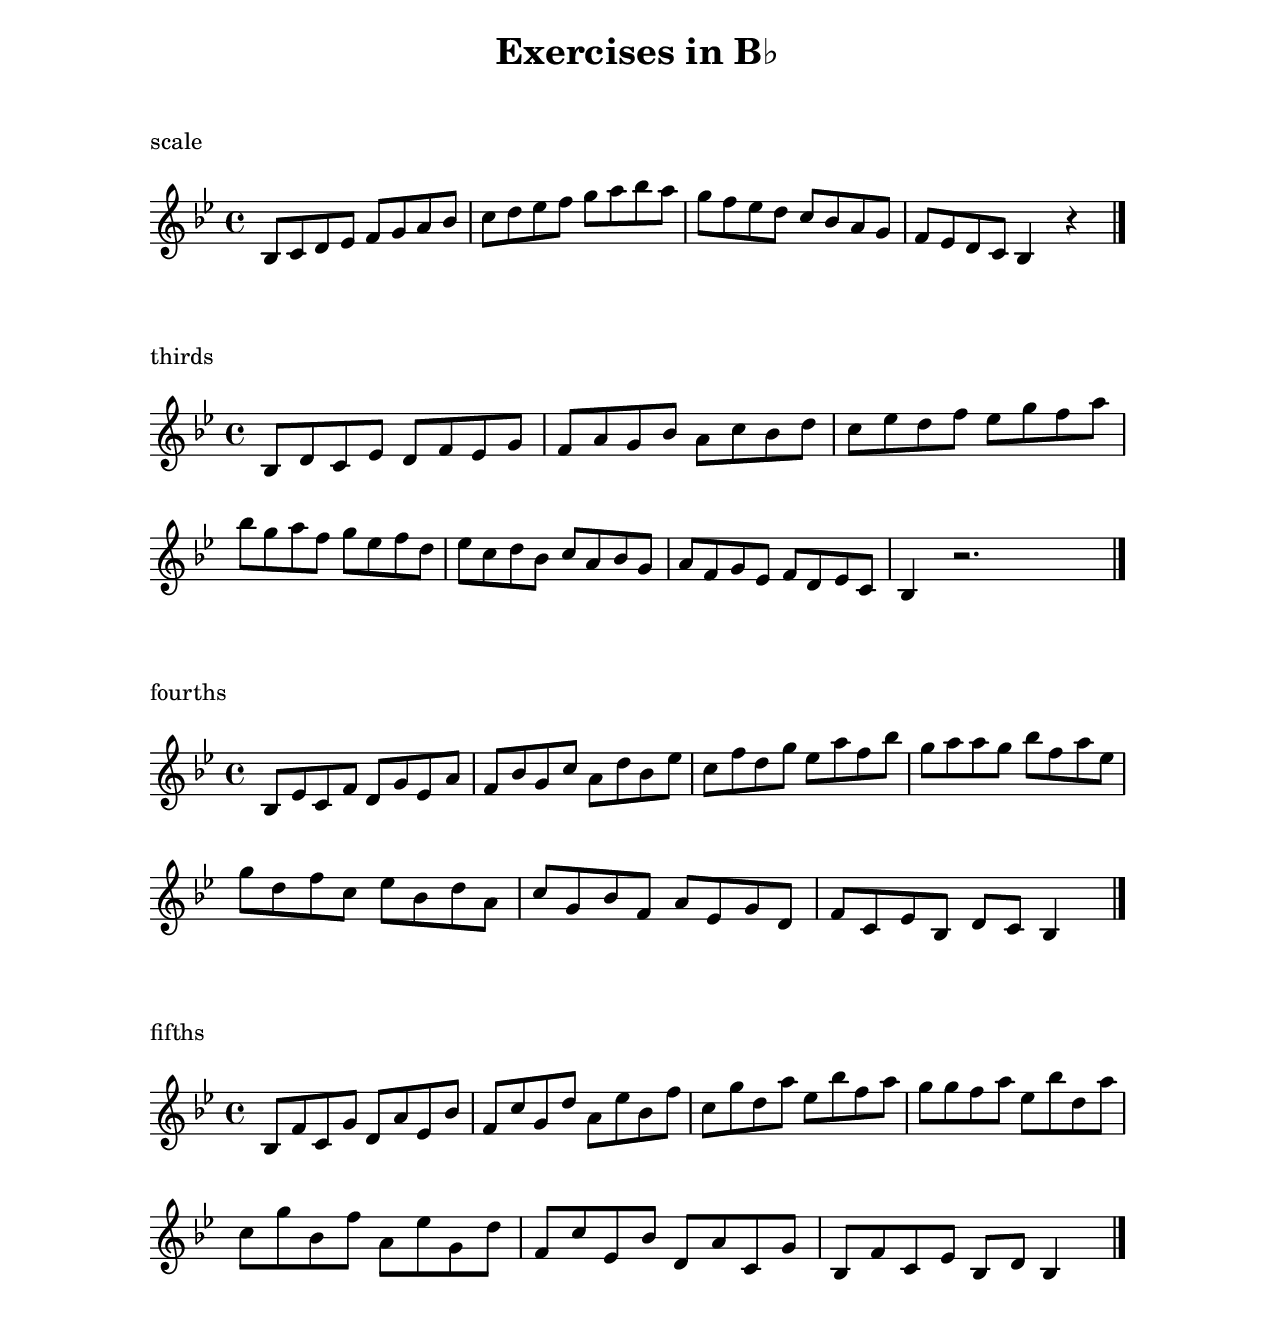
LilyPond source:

\include "globals.ly"

\header {
    title = "Exercises in B♭"
    subtitle = \markup { \vspace #2 }
}

\layout {
    indent = 0

    \context {
        \Score
        \omit BarNumber
        proportionalNotationDuration = #(ly:make-moment 1/8)
    }
}

\book {
    \score {
        \new Staff {
            \key bf \major
            \time 4/4

            \naturalizeMusic \transpose c bf, \relative c' {
                c8 d e f g a	 b c
                d e f g a b c b
                a g f e d c b a
                g f e d c4 r
                \bar "|."
            }
        }

        \header { piece = "scale" }
    }

    \score {
        \new Staff {
            \key bf \major
            \time 4/4

            \naturalizeMusic \transpose c bf, \relative c' {
                c8 e d f e g f a
                g b a c b d c e
                d f e g f a g b
                c a b g a f g e
                f d e c d b c a
                b g a f g e f d
                c4 r2.
                \bar "|."
            }
        }

        \header { piece = "thirds" }
    }

    \score {
        \new Staff {
            \key bf \major
            \time 4/4

            \naturalizeMusic \transpose c bf, \relative c' {
                c8 f d g e a f b
                g c a d b e c f
                d g e a f b g c
                a b b a c g b f
                a e g d f c e b
                d a c g b f a e
                g d f c e d c4
                \bar "|."
            }
        }

        \header { piece = "fourths" }
    }

    \score {
        \new Staff {
            \key bf \major
            \time 4/4

            \naturalizeMusic \transpose c bf, \relative c' {
                c8 g' d a' e b' f c'
                g d' a e' b f' c g'
                d a' e b' f c' g b
                a a g b f c' e, b'
                d, a' c, g' b, f' a, e'
                g, d' f, c' e, b' d, a'
                c, g' d f c e c4
                \bar "|."
            }
        }

        \header { piece = "fifths" }
    }
}
